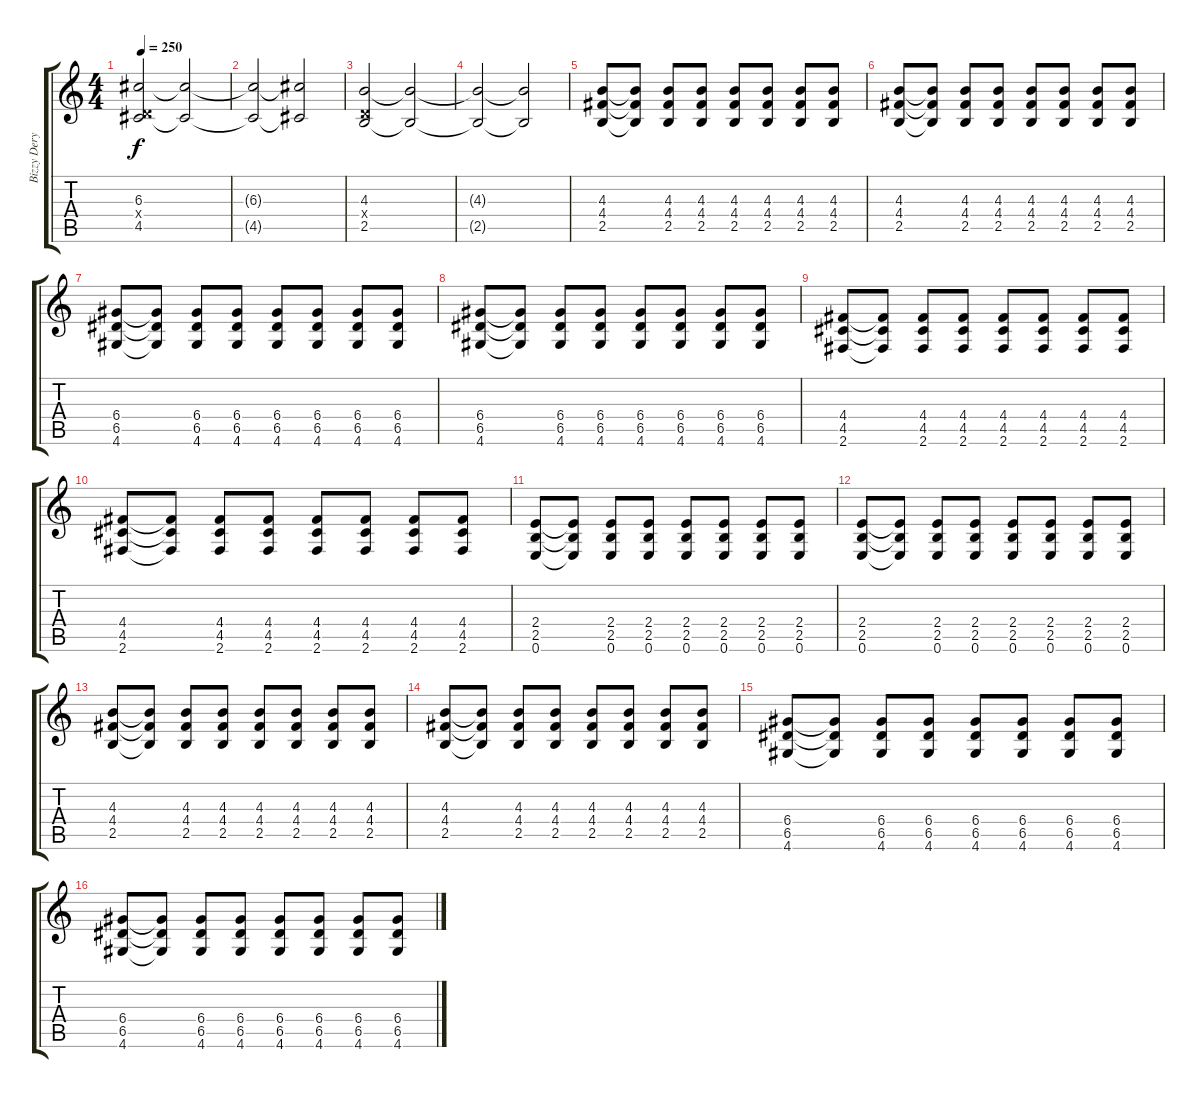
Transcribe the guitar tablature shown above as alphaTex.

\track ("Bizzy Deryck" "Bizzy Dery") {instrument distortionguitar}
\staff {score tabs}
\tuning (E4 B3 G3 D3 A2 E2) {hide}
\ts (4 4)
\tempo 250
\clef g2
\ks c
(6.3 0.4{x} 4.5).2{dy f} (6.3{t} 4.5{t}).2 |
(6.3{t} 4.5{t}).2 (6.3{t} 4.5{t}).2 |
(4.3 0.4{x} 2.5).2 (4.3{t} 2.5{t}).2 |
(4.3{t} 2.5{t}).2 (4.3{t} 2.5{t}).2 |
(4.3 4.4 2.5).8 (4.3{t} 4.4{t} 2.5{t}).8 (4.3 4.4 2.5).8 (4.3 4.4 2.5).8 (4.3 4.4 2.5).8 (4.3 4.4 2.5).8 (4.3 4.4 2.5).8 (4.3 4.4 2.5).8 |
(4.3 4.4 2.5).8 (4.3{t} 4.4{t} 2.5{t}).8 (4.3 4.4 2.5).8 (4.3 4.4 2.5).8 (4.3 4.4 2.5).8 (4.3 4.4 2.5).8 (4.3 4.4 2.5).8 (4.3 4.4 2.5).8 |
(6.4 6.5 4.6).8 (6.4{t} 6.5{t} 4.6{t}).8 (6.4 6.5 4.6).8 (6.4 6.5 4.6).8 (6.4 6.5 4.6).8 (6.4 6.5 4.6).8 (6.4 6.5 4.6).8 (6.4 6.5 4.6).8 |
(6.4 6.5 4.6).8 (6.4{t} 6.5{t} 4.6{t}).8 (6.4 6.5 4.6).8 (6.4 6.5 4.6).8 (6.4 6.5 4.6).8 (6.4 6.5 4.6).8 (6.4 6.5 4.6).8 (6.4 6.5 4.6).8 |
(4.4 4.5 2.6).8 (4.4{t} 4.5{t} 2.6{t}).8 (4.4 4.5 2.6).8 (4.4 4.5 2.6).8 (4.4 4.5 2.6).8 (4.4 4.5 2.6).8 (4.4 4.5 2.6).8 (4.4 4.5 2.6).8 |
(4.4 4.5 2.6).8 (4.4{t} 4.5{t} 2.6{t}).8 (4.4 4.5 2.6).8 (4.4 4.5 2.6).8 (4.4 4.5 2.6).8 (4.4 4.5 2.6).8 (4.4 4.5 2.6).8 (4.4 4.5 2.6).8 |
(2.4 2.5 0.6).8 (2.4{t} 2.5{t} 0.6{t}).8 (2.4 2.5 0.6).8 (2.4 2.5 0.6).8 (2.4 2.5 0.6).8 (2.4 2.5 0.6).8 (2.4 2.5 0.6).8 (2.4 2.5 0.6).8 |
(2.4 2.5 0.6).8 (2.4{t} 2.5{t} 0.6{t}).8 (2.4 2.5 0.6).8 (2.4 2.5 0.6).8 (2.4 2.5 0.6).8 (2.4 2.5 0.6).8 (2.4 2.5 0.6).8 (2.4 2.5 0.6).8 |
(4.3 4.4 2.5).8 (4.3{t} 4.4{t} 2.5{t}).8 (4.3 4.4 2.5).8 (4.3 4.4 2.5).8 (4.3 4.4 2.5).8 (4.3 4.4 2.5).8 (4.3 4.4 2.5).8 (4.3 4.4 2.5).8 |
(4.3 4.4 2.5).8 (4.3{t} 4.4{t} 2.5{t}).8 (4.3 4.4 2.5).8 (4.3 4.4 2.5).8 (4.3 4.4 2.5).8 (4.3 4.4 2.5).8 (4.3 4.4 2.5).8 (4.3 4.4 2.5).8 |
(6.4 6.5 4.6).8 (6.4{t} 6.5{t} 4.6{t}).8 (6.4 6.5 4.6).8 (6.4 6.5 4.6).8 (6.4 6.5 4.6).8 (6.4 6.5 4.6).8 (6.4 6.5 4.6).8 (6.4 6.5 4.6).8 |
(6.4 6.5 4.6).8 (6.4{t} 6.5{t} 4.6{t}).8 (6.4 6.5 4.6).8 (6.4 6.5 4.6).8 (6.4 6.5 4.6).8 (6.4 6.5 4.6).8 (6.4 6.5 4.6).8 (6.4 6.5 4.6).8
